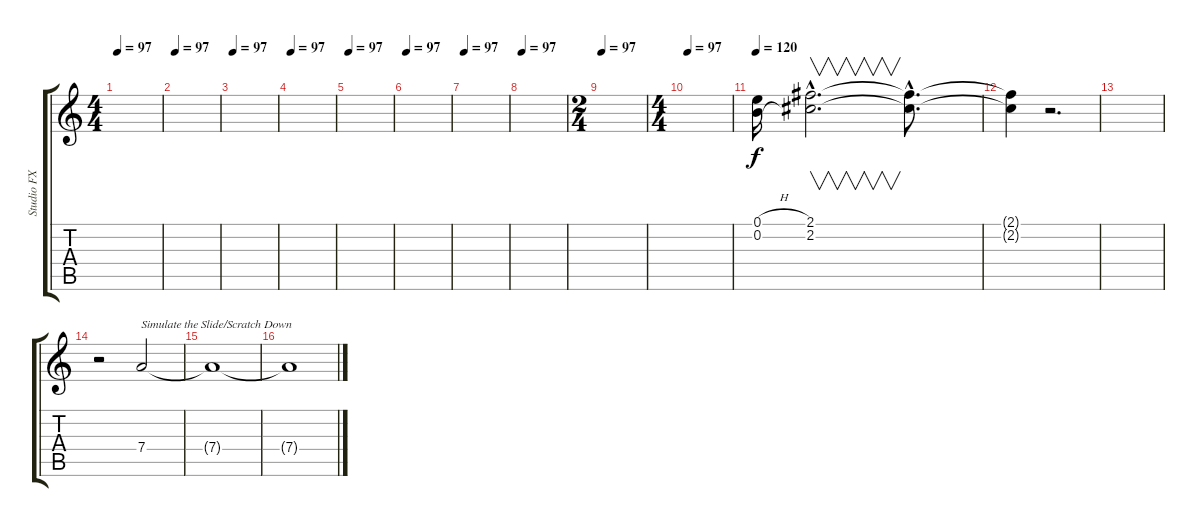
\track ("Studio FX" "Studio FX") {instrument overdrivenguitar}
\staff {score tabs}
\tuning (E4 B3 G3 D3 A2 E2) {hide}
\ts (4 4)
\tempo 97
\clef g2
\ks c
|
\tempo 97
|
\tempo 97
|
\tempo 97
|
\tempo 97
|
\tempo 97
|
\tempo 97
|
\tempo 97
|
\ts (2 4)
\tempo 97
|
\ts (4 4)
\tempo 97
|
\tempo 120
(0.1{h} 0.2{h}).16{instrument electricguitarclean} (2.1{hac} 2.2{hac}).2{v d} (2.1{hac t} 2.2{hac t}).8{d} |
(2.1{t} 2.2{t}).4{instrument overdrivenguitar} r.2{d} |
|
r.2 7.4.2{txt "Simulate the Slide/Scratch Down"} |
7.4{t}.1 |
7.4{t}.1
